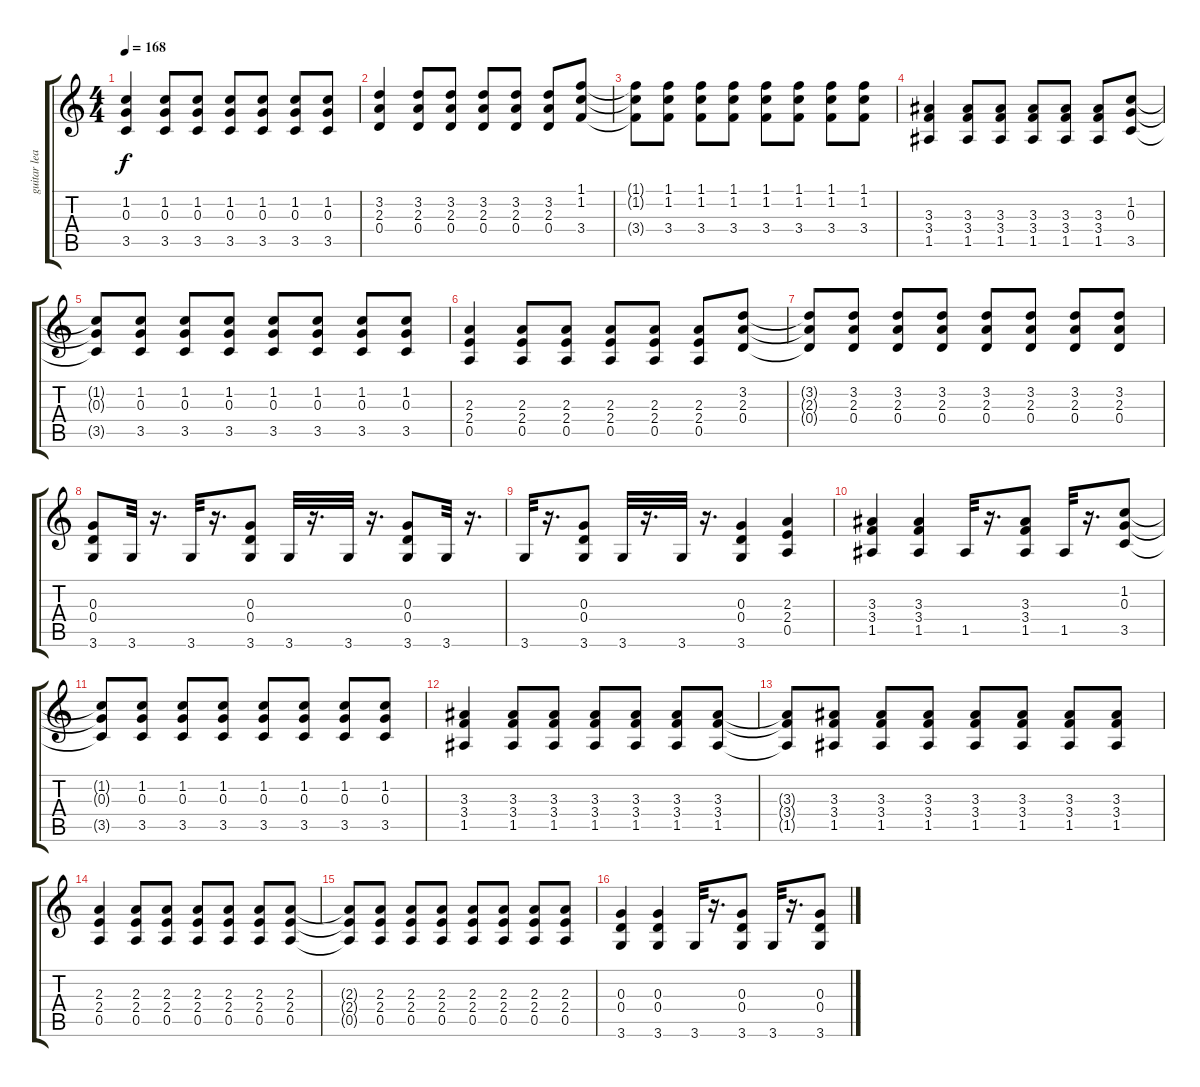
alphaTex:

\track ("guitar lead" "guitar lea") {instrument distortionguitar}
\staff {score tabs}
\tuning (E4 B3 G3 D3 A2 E2) {hide}
\ts (4 4)
\tempo 168
\clef g2
\ks c
(1.2 0.3 3.5).4{dy f} (1.2 0.3 3.5).8 (1.2 0.3 3.5).8 (1.2 0.3 3.5).8 (1.2 0.3 3.5).8 (1.2 0.3 3.5).8 (1.2 0.3 3.5).8 |
(3.2 2.3 0.4).4 (3.2 2.3 0.4).8 (3.2 2.3 0.4).8 (3.2 2.3 0.4).8 (3.2 2.3 0.4).8 (3.2 2.3 0.4).8 (1.1 1.2 3.4).8 |
(1.1{t} 1.2{t} 3.4{t}).8 (1.1 1.2 3.4).8 (1.1 1.2 3.4).8 (1.1 1.2 3.4).8 (1.1 1.2 3.4).8 (1.1 1.2 3.4).8 (1.1 1.2 3.4).8 (1.1 1.2 3.4).8 |
(3.3 3.4 1.5).4 (3.3 3.4 1.5).8 (3.3 3.4 1.5).8 (3.3 3.4 1.5).8 (3.3 3.4 1.5).8 (3.3 3.4 1.5).8 (1.2 0.3 3.5).8 |
(1.2{t} 0.3{t} 3.5{t}).8 (1.2 0.3 3.5).8 (1.2 0.3 3.5).8 (1.2 0.3 3.5).8 (1.2 0.3 3.5).8 (1.2 0.3 3.5).8 (1.2 0.3 3.5).8 (1.2 0.3 3.5).8 |
(2.3 2.4 0.5).4 (2.3 2.4 0.5).8 (2.3 2.4 0.5).8 (2.3 2.4 0.5).8 (2.3 2.4 0.5).8 (2.3 2.4 0.5).8 (3.2 2.3 0.4).8 |
(3.2{t} 2.3{t} 0.4{t}).8 (3.2 2.3 0.4).8 (3.2 2.3 0.4).8 (3.2 2.3 0.4).8 (3.2 2.3 0.4).8 (3.2 2.3 0.4).8 (3.2 2.3 0.4).8 (3.2 2.3 0.4).8 |
(0.3 0.4 3.6).8 3.6.32 r.16{d} 3.6.32 r.16{d} (0.3 0.4 3.6).8 3.6.32 r.16{d} 3.6.32 r.16{d} (0.3 0.4 3.6).8 3.6.32 r.16{d} |
3.6.32 r.16{d} (0.3 0.4 3.6).8 3.6.32 r.16{d} 3.6.32 r.16{d} (0.3 0.4 3.6).4 (2.3 2.4 0.5).4 |
(3.3 3.4 1.5).4 (3.3 3.4 1.5).4 1.5.32 r.16{d} (3.3 3.4 1.5).8 1.5.32 r.16{d} (1.2 0.3 3.5).8 |
(1.2{t} 0.3{t} 3.5{t}).8 (1.2 0.3 3.5).8 (1.2 0.3 3.5).8 (1.2 0.3 3.5).8 (1.2 0.3 3.5).8 (1.2 0.3 3.5).8 (1.2 0.3 3.5).8 (1.2 0.3 3.5).8 |
(3.3 3.4 1.5).4 (3.3 3.4 1.5).8 (3.3 3.4 1.5).8 (3.3 3.4 1.5).8 (3.3 3.4 1.5).8 (3.3 3.4 1.5).8 (3.3 3.4 1.5).8 |
(3.3{t} 3.4{t} 1.5{t}).8 (3.3 3.4 1.5).8 (3.3 3.4 1.5).8 (3.3 3.4 1.5).8 (3.3 3.4 1.5).8 (3.3 3.4 1.5).8 (3.3 3.4 1.5).8 (3.3 3.4 1.5).8 |
(2.3 2.4 0.5).4 (2.3 2.4 0.5).8 (2.3 2.4 0.5).8 (2.3 2.4 0.5).8 (2.3 2.4 0.5).8 (2.3 2.4 0.5).8 (2.3 2.4 0.5).8 |
(2.3{t} 2.4{t} 0.5{t}).8 (2.3 2.4 0.5).8 (2.3 2.4 0.5).8 (2.3 2.4 0.5).8 (2.3 2.4 0.5).8 (2.3 2.4 0.5).8 (2.3 2.4 0.5).8 (2.3 2.4 0.5).8 |
(0.3 0.4 3.6).4 (0.3 0.4 3.6).4 3.6.32 r.16{d} (0.3 0.4 3.6).8 3.6.32 r.16{d} (0.3 0.4 3.6).8
